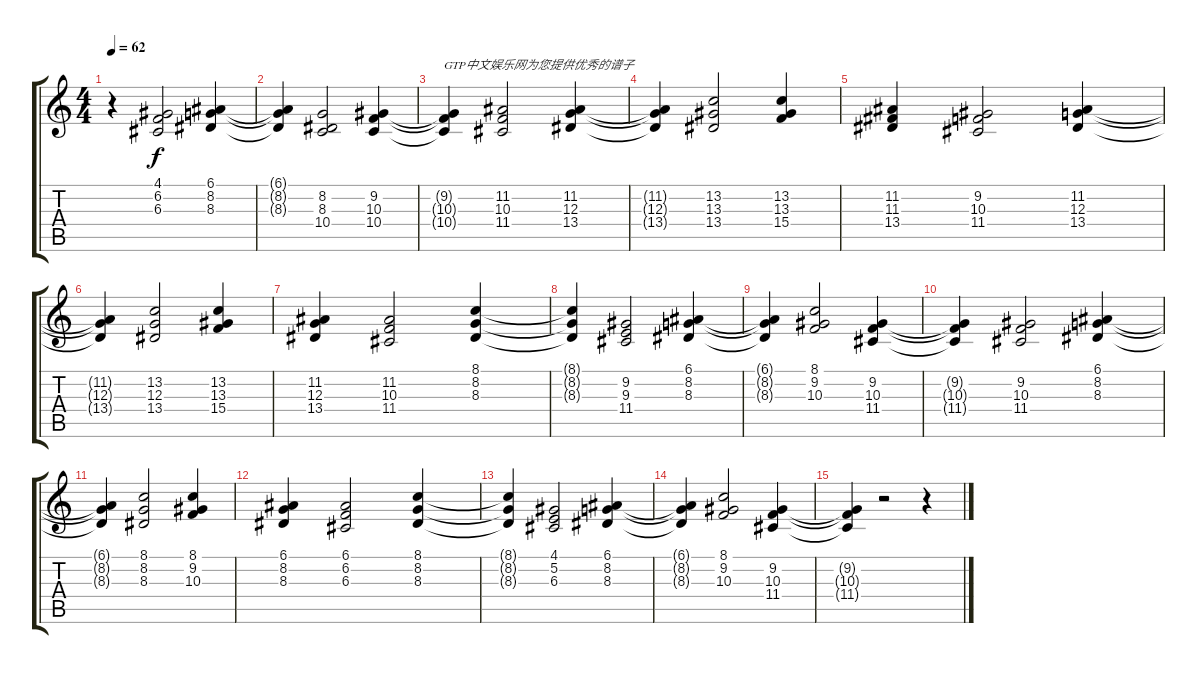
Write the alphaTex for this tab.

\track "" {instrument stringensemble1}
\staff {score tabs}
\tuning (E4 B3 G3 D3 A2 E2) {hide}
\ts (4 4)
\tempo 62
\clef g2
\ks c
r.4{dy f instrument stringensemble1} (4.1 6.2 6.3).2 (6.1 8.2 8.3).4 |
(6.1{t} 8.2{t} 8.3{t}).4 (8.2 8.3 10.4).2 (9.2 10.3 10.4).4 |
(9.2{t} 10.3{t} 10.4{t}).4{txt "GTP中文娱乐网为您提供优秀的谱子"} (11.2 10.3 11.4).2 (11.2 12.3 13.4).4 |
(11.2{t} 12.3{t} 13.4{t}).4 (13.2 13.3 13.4).2 (13.2 13.3 15.4).4 |
(11.2 11.3 13.4).4 (9.2 10.3 11.4).2 (11.2 12.3 13.4).4 |
(11.2{t} 12.3{t} 13.4{t}).4 (13.2 12.3 13.4).2 (13.2 13.3 15.4).4 |
(11.2 12.3 13.4).4 (11.2 10.3 11.4).2 (8.1 8.2 8.3).4 |
(8.1{t} 8.2{t} 8.3{t}).4 (9.2 9.3 11.4).2 (6.1 8.2 8.3).4 |
(6.1{t} 8.2{t} 8.3{t}).4 (8.1 9.2 10.3).2 (9.2 10.3 11.4).4 |
(9.2{t} 10.3{t} 11.4{t}).4 (9.2 10.3 11.4).2 (6.1 8.2 8.3).4 |
(6.1{t} 8.2{t} 8.3{t}).4 (8.1 8.2 8.3).2 (8.1 9.2 10.3).4 |
(6.1 8.2 8.3).4 (6.1 6.2 6.3).2 (8.1 8.2 8.3).4 |
(8.1{t} 8.2{t} 8.3{t}).4 (4.1 5.2 6.3).2 (6.1 8.2 8.3).4 |
(6.1{t} 8.2{t} 8.3{t}).4 (8.1 9.2 10.3).2 (9.2 10.3 11.4).4 |
(9.2{t} 10.3{t} 11.4{t}).4 r.2 r.4
